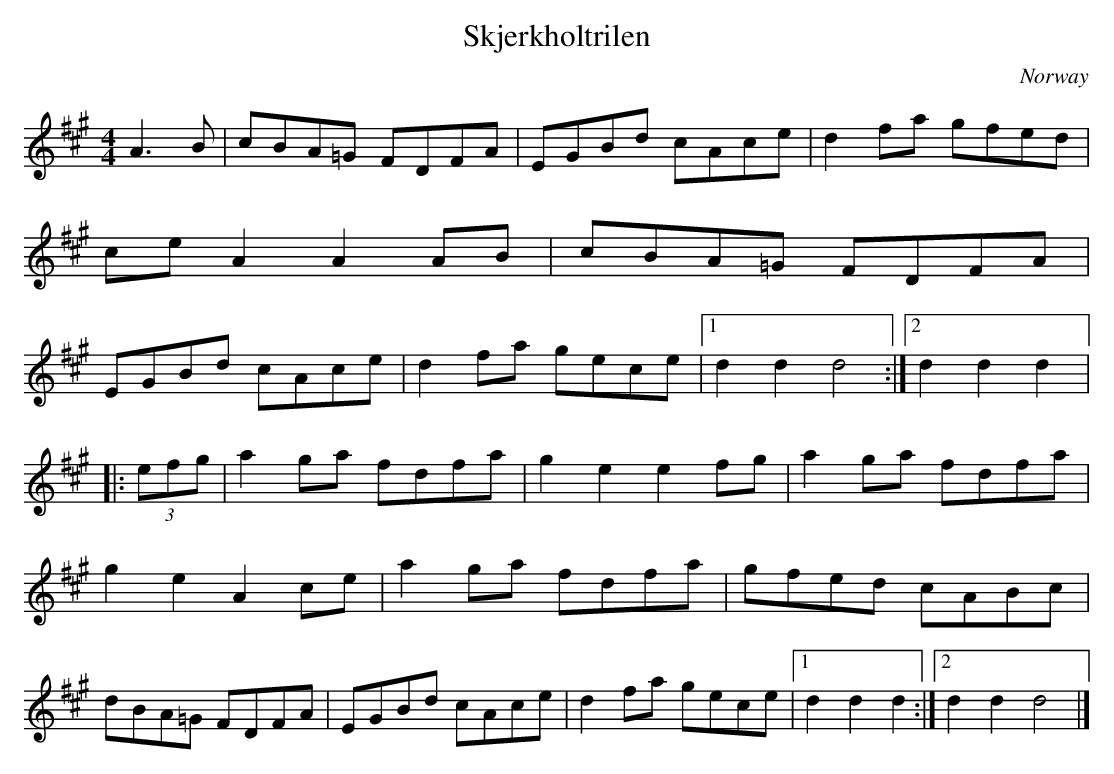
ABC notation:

X:1
T:Skjerkholtrilen
O:Norway
L:1/8
M:4/4
K:A
A3B | \
cBA=G FDFA | EGBd cAce | d2fa gfed | ceA2 A2AB | \
cBA=G FDFA | EGBd cAce | d2fa gece |1 d2 d2 d4 :|2 d2d2d2 |:
(3efg |\
a2ga fdfa | g2e2 e2 fg | a2ga fdfa | g2e2 A2ce |\
a2ga fdfa | gfed cABc | \
dBA=G FDFA | EGBd cAce | d2fa gece |1 d2 d2 d2 :|2 d2 d2 d4 |]
